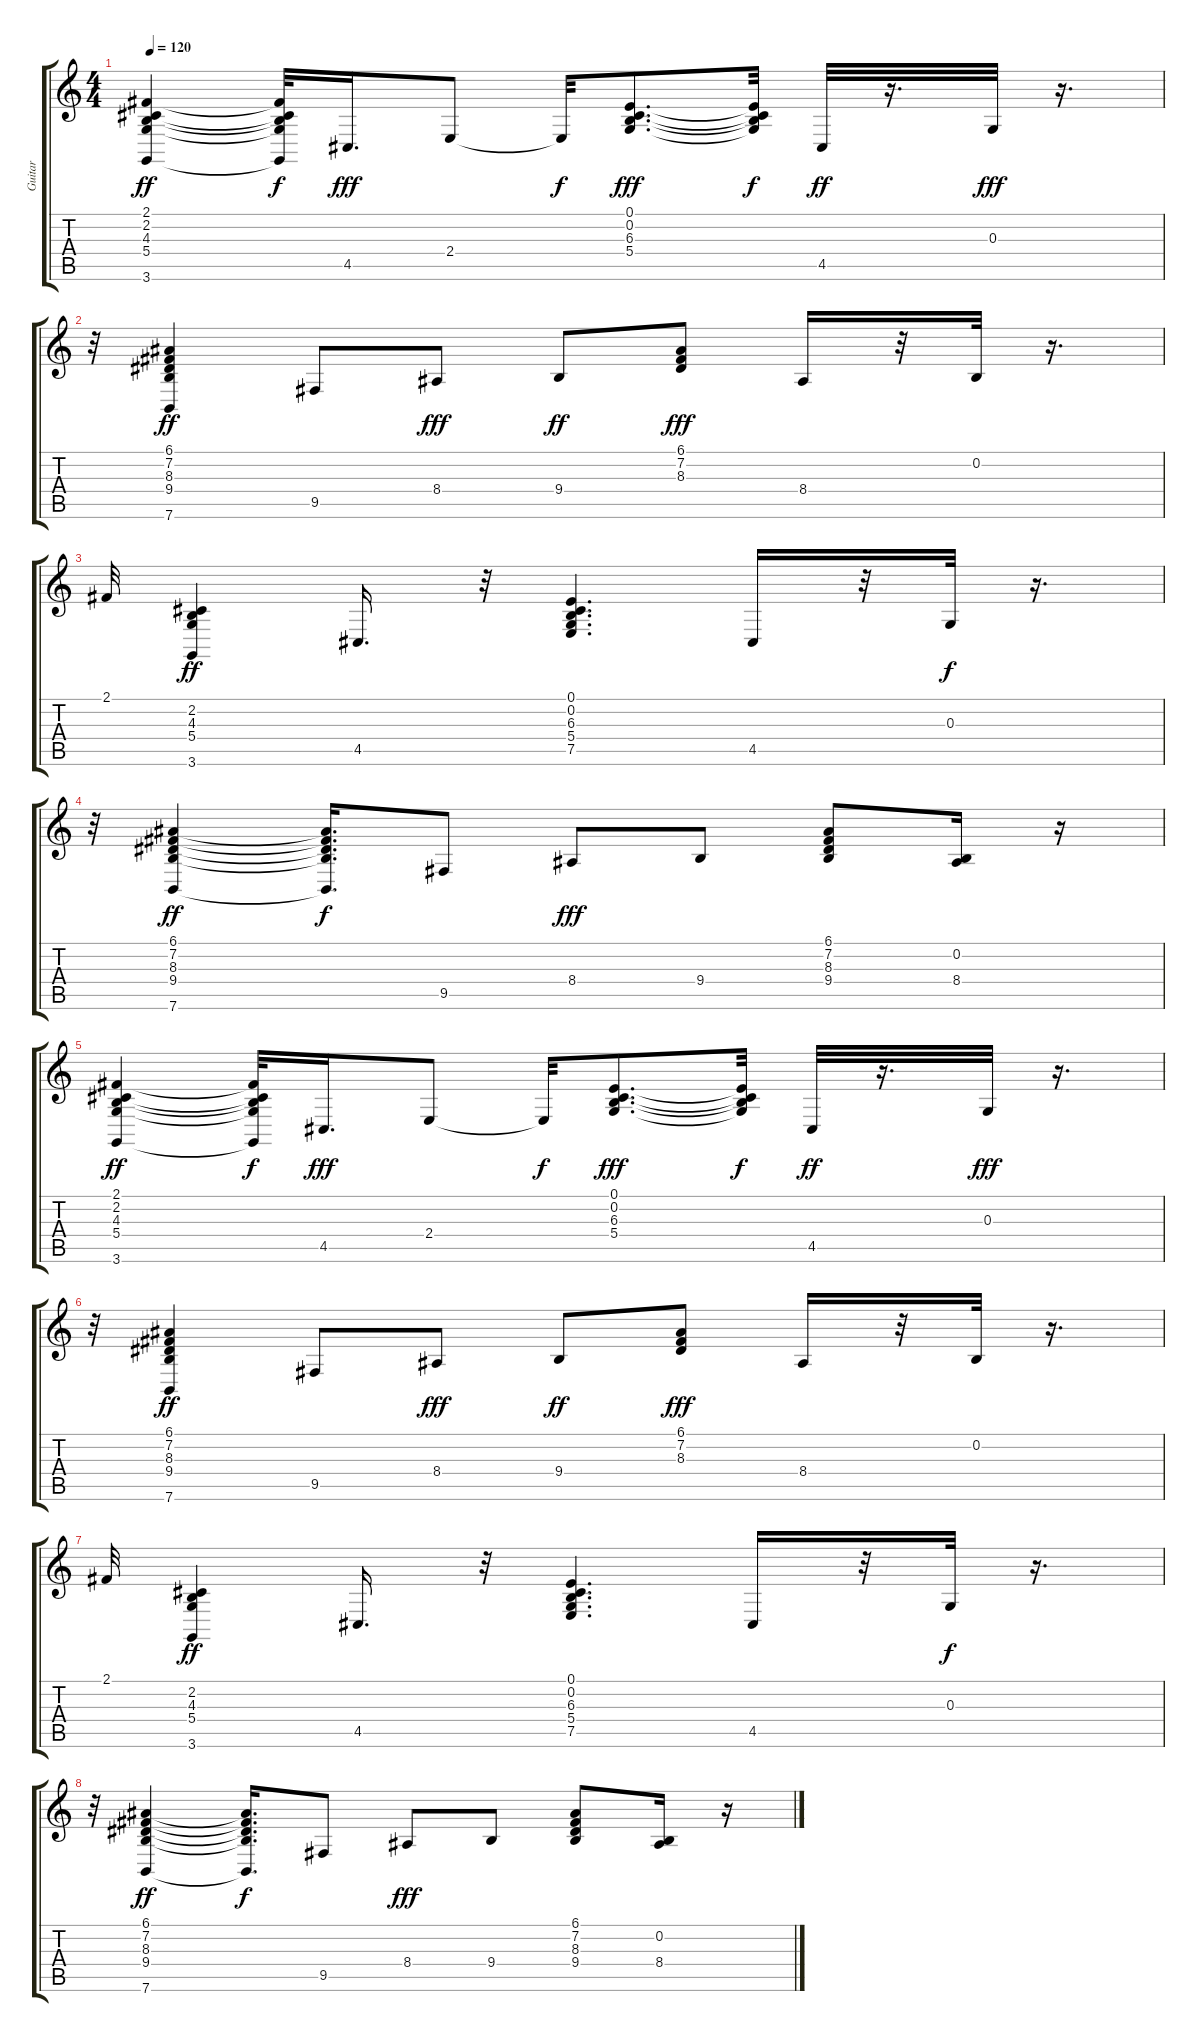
\track ("Guitar" "Guitar") {instrument pad8sweep}
\staff {score tabs}
\tuning (E4 B3 G3 D3 A2 E2) {hide}
\ts (4 4)
\tempo 120
\clef g2
\ks c
(2.1 2.2 4.3 5.4 3.6).4{dy ff} (2.1{t} 2.2{t} 4.3{t} 5.4{t} 3.6{t}).32{dy f} 4.5.16{d dy fff} 2.4.8 2.4{t}.32{dy f} (0.1 0.2 6.3 5.4).8{d dy fff} (0.1{t} 0.2{t} 6.3{t} 5.4{t}).32{dy f} 4.5.32{dy ff} r.16{d} 0.3.32{dy fff} r.16{d} |
r.32 (6.1 7.2 8.3 9.4 7.6).4{dy ff instrument acousticguitarnylon} 9.5.8 8.4.8{dy fff} 9.4.8{dy ff} (6.1 7.2 8.3).8{dy fff} 8.4.16 r.32 0.2.32 r.16{d} |
2.1.32 (2.2 4.3 5.4 3.6).4{dy ff} 4.5.16{d} r.32 (0.1 0.2 6.3 5.4 7.5).4{d} 4.5.16 r.32 0.3.32{dy f} r.16{d} |
r.32 (6.1 7.2 8.3 9.4 7.6).4{dy ff} (6.1{t} 7.2{t} 8.3{t} 9.4{t} 7.6{t}).16{d dy f} 9.5.8 8.4.8{dy fff} 9.4.8 (6.1 7.2 8.3 9.4).8 (0.2 8.4).16 r.16 |
(2.1 2.2 4.3 5.4 3.6).4{dy ff} (2.1{t} 2.2{t} 4.3{t} 5.4{t} 3.6{t}).32{dy f} 4.5.16{d dy fff} 2.4.8 2.4{t}.32{dy f} (0.1 0.2 6.3 5.4).8{d dy fff} (0.1{t} 0.2{t} 6.3{t} 5.4{t}).32{dy f} 4.5.32{dy ff} r.16{d} 0.3.32{dy fff} r.16{d} |
r.32 (6.1 7.2 8.3 9.4 7.6).4{dy ff instrument acousticguitarnylon} 9.5.8 8.4.8{dy fff} 9.4.8{dy ff} (6.1 7.2 8.3).8{dy fff} 8.4.16 r.32 0.2.32 r.16{d} |
2.1.32 (2.2 4.3 5.4 3.6).4{dy ff} 4.5.16{d} r.32 (0.1 0.2 6.3 5.4 7.5).4{d} 4.5.16 r.32 0.3.32{dy f} r.16{d} |
r.32 (6.1 7.2 8.3 9.4 7.6).4{dy ff} (6.1{t} 7.2{t} 8.3{t} 9.4{t} 7.6{t}).16{d dy f} 9.5.8 8.4.8{dy fff} 9.4.8 (6.1 7.2 8.3 9.4).8 (0.2 8.4).16 r.16
